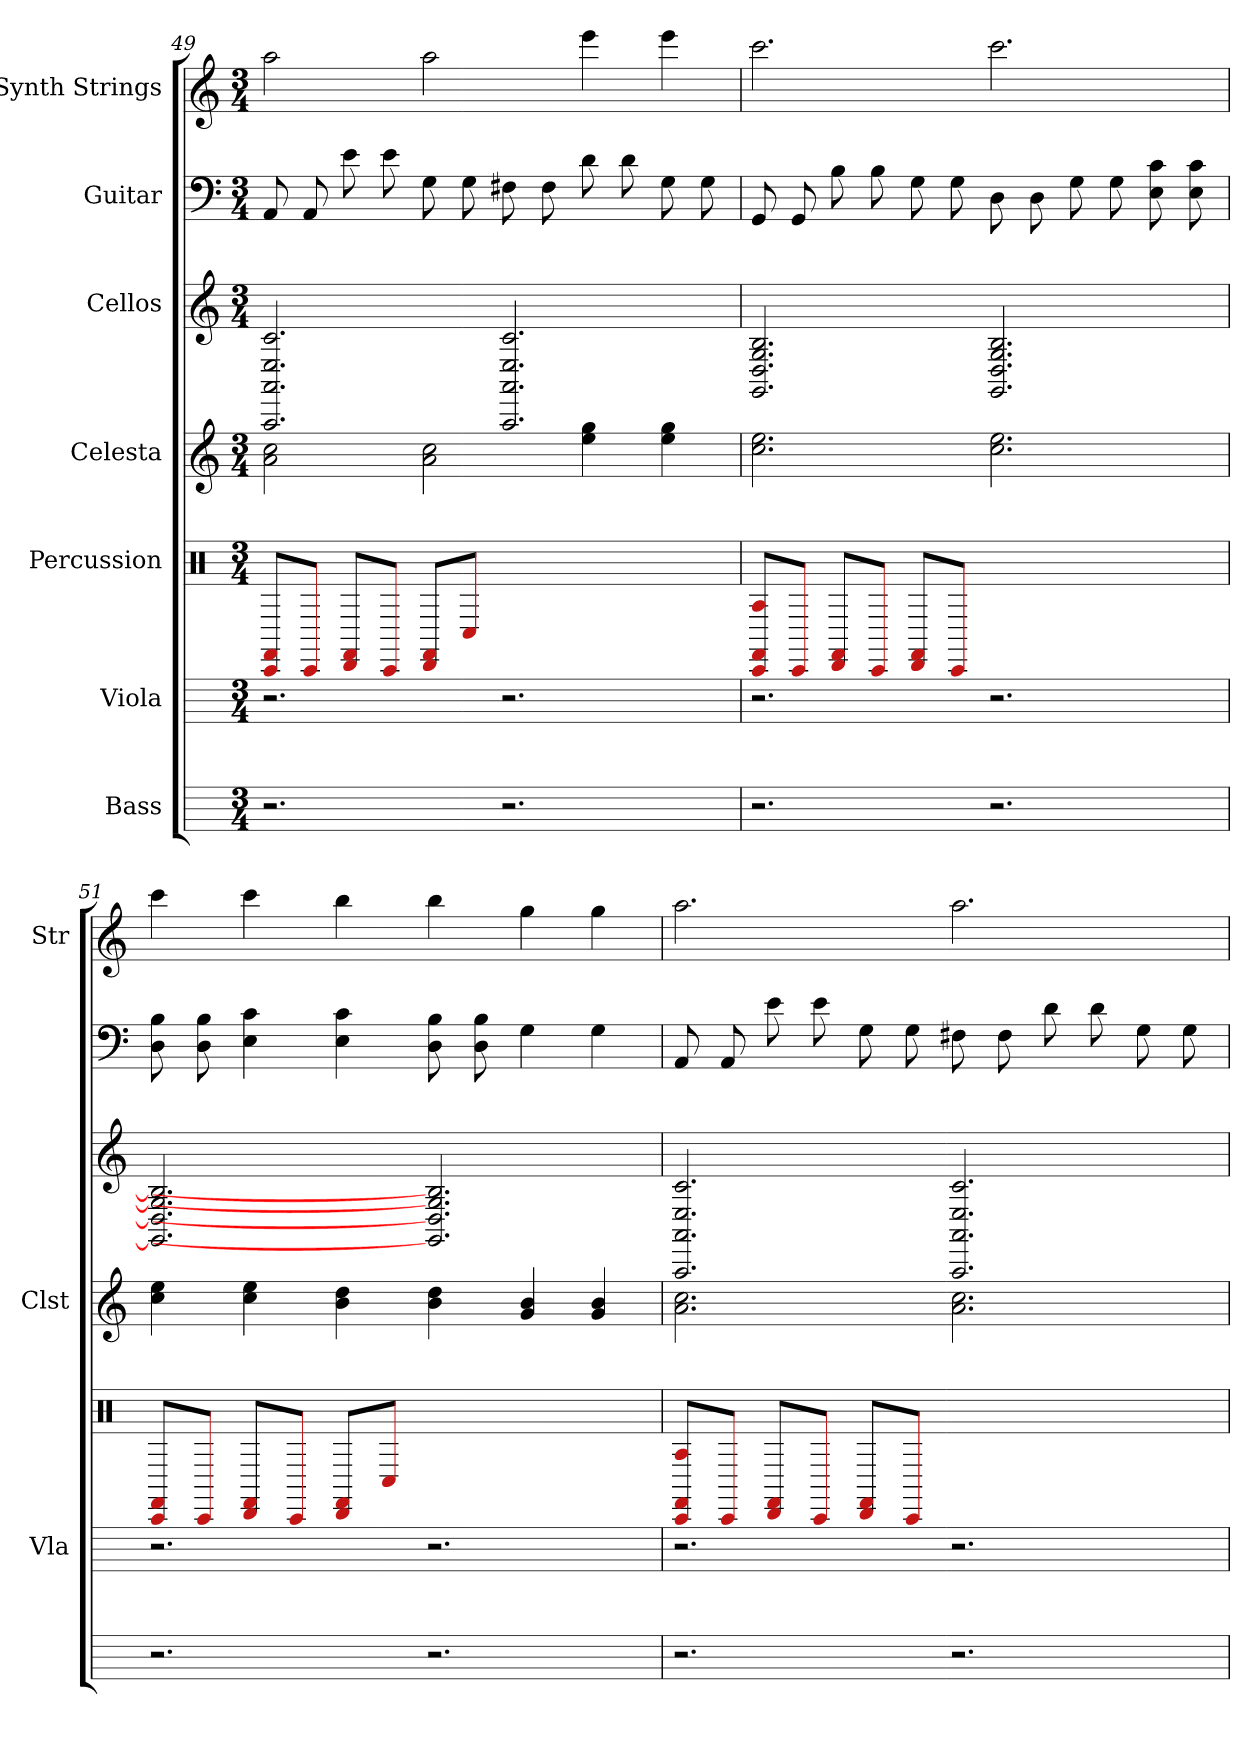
**kern	**kern	**kern	**kern	**kern	**kern	**kern
*part7	*part6	*part5	*part4	*part3	*part2	*part1
*staff7	*staff6	*staff5	*staff4	*staff3	*staff2	*staff1
*I"Bass	*I"Viola	*I"Percussion	*I"Celesta	*I"Cellos	*I"Guitar	*I"Synth Strings
*	*I'Vla	*	*I'Clst	*	*	*I'Str
*	*	*clefX	*	*	*	*
*k[]	*k[]	*k[]	*k[]	*k[]	*k[]	*k[]
*M3/4	*M3/4	*M3/4	*M3/4	*M3/4	*M3/4	*M3/4
=49	=49	=49	=49	=49	=49	=49
2.r	2.r	8FF#/ 8CC/L	2a 2cc	2.c 2.E 2.AA 2.AAA	8AA	2aa
.	.	8CC/J	.	.	8AA	.
.	.	8FF#/ 8DD#/L	.	.	8e	.
.	.	8CC/J	.	.	8e	.
.	.	8FF#/ 8DD#/L	2a 2cc	.	8G	2aa
.	.	8C/J	.	.	8G	.
2.r	2.r	2.ryy	.	2.c 2.E 2.AA 2.AAA	8F#	.
.	.	.	.	.	8F#	.
.	.	.	4ee 4gg	.	8d	4eee
.	.	.	.	.	8d	.
.	.	.	4ee 4gg	.	8G	4eee
.	.	.	.	.	8G	.
=50	=50	=50	=50	=50	=50	=50
2.r	2.r	8FF#/ 8A#/ 8CC/L	2.cc 2.ee	2.B 2.D 2.G 2.GG	8GG	2.ccc
.	.	8CC/J	.	.	8GG	.
.	.	8FF#/ 8DD#/L	.	.	8B	.
.	.	8CC/J	.	.	8B	.
.	.	8FF#/ 8DD#/L	.	.	8G	.
.	.	8CC/J	.	.	8G	.
2.r	2.r	2.ryy	2.cc 2.ee	2.B 2.D 2.G 2.GG	8D	2.ccc
.	.	.	.	.	8D	.
.	.	.	.	.	8G	.
.	.	.	.	.	8G	.
.	.	.	.	.	8c 8E	.
.	.	.	.	.	8c 8E	.
=51	=51	=51	=51	=51	=51	=51
2.r	2.r	8FF#/ 8CC/L	4cc 4ee	2.B] 2.D] 2.G] 2.GG]	8B 8D	4ccc
.	.	8CC/J	.	.	8B 8D	.
.	.	8FF#/ 8DD#/L	4cc 4ee	.	4c 4E	4ccc
.	.	8CC/J	.	.	.	.
.	.	8FF#/ 8DD#/L	4b 4dd	.	4c 4E	4bb
.	.	8C/J	.	.	.	.
2.r	2.r	2.ryy	4b 4dd	2.B] 2.D] 2.G] 2.GG]	8B 8D	4bb
.	.	.	.	.	8B 8D	.
.	.	.	4g 4b	.	4G	4gg
.	.	.	4g 4b	.	4G	4gg
=52	=52	=52	=52	=52	=52	=52
2.r	2.r	8FF#/ 8A#/ 8CC/L	2.a 2.cc	2.c 2.E 2.AA 2.AAA	8AA	2.aa
.	.	8CC/J	.	.	8AA	.
.	.	8FF#/ 8DD#/L	.	.	8e	.
.	.	8CC/J	.	.	8e	.
.	.	8FF#/ 8DD#/L	.	.	8G	.
.	.	8CC/J	.	.	8G	.
2.r	2.r	2.ryy	2.a 2.cc	2.c 2.E 2.AA 2.AAA	8F#	2.aa
.	.	.	.	.	8F#	.
.	.	.	.	.	8d	.
.	.	.	.	.	8d	.
.	.	.	.	.	8G	.
.	.	.	.	.	8G	.
=	=	=	=	=	=	=
*-	*-	*-	*-	*-	*-	*-
